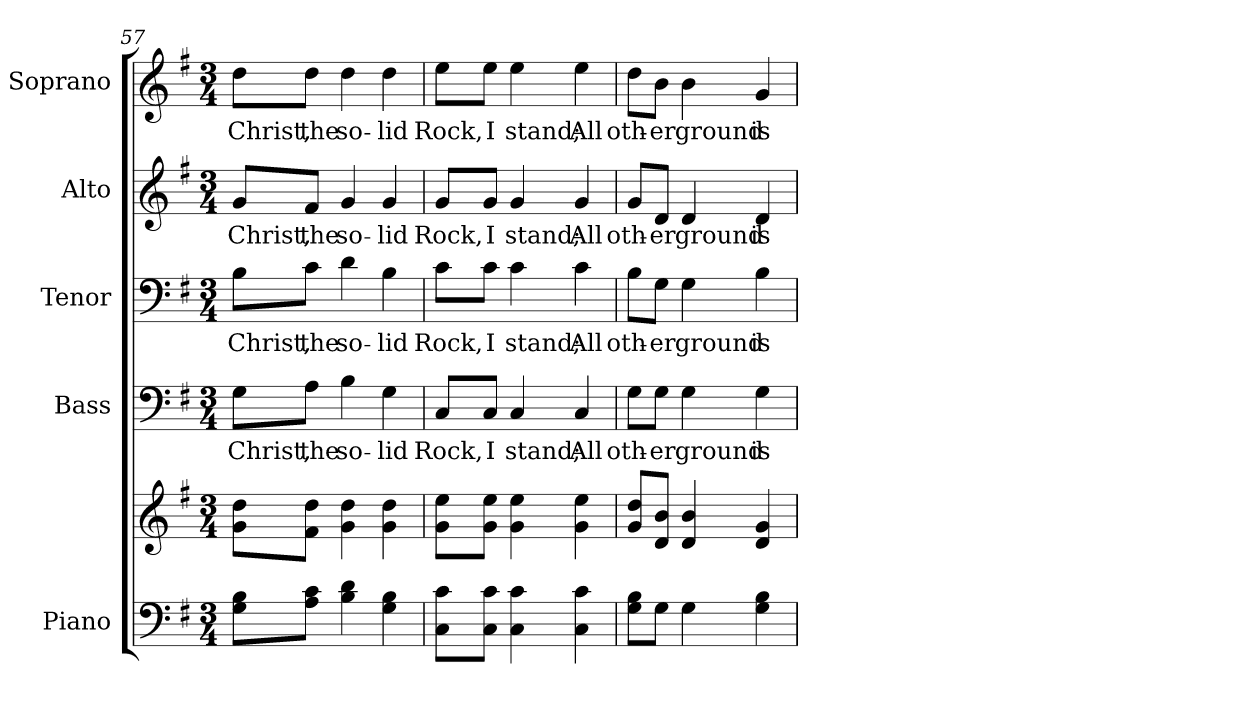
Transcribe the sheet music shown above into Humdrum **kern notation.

**kern	**kern	**kern	**text	**kern	**text	**kern	**text	**kern	**text
*part5	*part5	*part4	*part4	*part3	*part3	*part2	*part2	*part1	*part1
*staff6	*staff5	*staff4	*staff4	*staff3	*staff3	*staff2	*staff2	*staff1	*staff1
*I"Piano	*	*I"Bass	*	*I"Tenor	*	*I"Alto	*	*I"Soprano	*
*I'Pno.	*	*I'B.	*	*I'T.	*	*I'A.	*	*I'S.	*
*clefF4	*clefG2	*clefF4	*	*clefF4	*	*clefG2	*	*clefG2	*
*k[f#]	*k[f#]	*k[f#]	*	*k[f#]	*	*k[f#]	*	*k[f#]	*
*G:	*G:	*G:	*	*G:	*	*G:	*	*G:	*
*M3/4	*M3/4	*M3/4	*	*M3/4	*	*M3/4	*	*M3/4	*
=57	=57	=57	=57	=57	=57	=57	=57	=57	=57
!	!	!	!LO:LY:b:color=#000000	!	!	!	!	!	!
!	!	!	!	!	!LO:LY:b:color=#000000	!	!	!	!
!	!	!	!	!	!	!	!LO:LY:b:color=#000000	!	!
!	!	!	!	!	!	!	!	!	!LO:LY:b:color=#000000
8Gi\ 8Bi\L	8gi\ 8ddi\L	8Gi\L	Christ,	8Bi\L	Christ,	8gi/L	Christ,	8ddi\L	Christ,
!	!	!	!LO:LY:b:color=#000000	!	!	!	!	!	!
!	!	!	!	!	!LO:LY:b:color=#000000	!	!	!	!
!	!	!	!	!	!	!	!LO:LY:b:color=#000000	!	!
!	!	!	!	!	!	!	!	!	!LO:LY:b:color=#000000
8Ai\ 8ci\J	8f#i\ 8ddi\J	8Ai\J	the	8ci\J	the	8f#i/J	the	8ddi\J	the
!	!	!	!LO:LY:b:color=#000000	!	!	!	!	!	!
!	!	!	!	!	!LO:LY:b:color=#000000	!	!	!	!
!	!	!	!	!	!	!	!LO:LY:b:color=#000000	!	!
!	!	!	!	!	!	!	!	!	!LO:LY:b:color=#000000
4Bi\ 4di	4gi\ 4ddi	4Bi\	so-	4di\	so-	4gi/	so-	4ddi\	so-
!	!	!	!LO:LY:b:color=#000000	!	!	!	!	!	!
!	!	!	!	!	!LO:LY:b:color=#000000	!	!	!	!
!	!	!	!	!	!	!	!LO:LY:b:color=#000000	!	!
!	!	!	!	!	!	!	!	!	!LO:LY:b:color=#000000
4Gi\ 4Bi	4gi\ 4ddi	4Gi\	-lid	4Bi\	-lid	4gi/	-lid	4ddi\	-lid
!!LO:PB:g=z
=58	=58	=58	=58	=58	=58	=58	=58	=58	=58
!	!	!	!LO:LY:b:color=#000000	!	!	!	!	!	!
!	!	!	!	!	!LO:LY:b:color=#000000	!	!	!	!
!	!	!	!	!	!	!	!LO:LY:b:color=#000000	!	!
!	!	!	!	!	!	!	!	!	!LO:LY:b:color=#000000
8Ci\ 8ci\L	8gi\ 8eei\L	8Ci/L	Rock,	8ci\L	Rock,	8gi/L	Rock,	8eei\L	Rock,
!	!	!	!LO:LY:b:color=#000000	!	!	!	!	!	!
!	!	!	!	!	!LO:LY:b:color=#000000	!	!	!	!
!	!	!	!	!	!	!	!LO:LY:b:color=#000000	!	!
!	!	!	!	!	!	!	!	!	!LO:LY:b:color=#000000
8Ci\ 8ci\J	8gi\ 8eei\J	8Ci/J	I	8ci\J	I	8gi/J	I	8eei\J	I
!	!	!	!LO:LY:b:color=#000000	!	!	!	!	!	!
!	!	!	!	!	!LO:LY:b:color=#000000	!	!	!	!
!	!	!	!	!	!	!	!LO:LY:b:color=#000000	!	!
!	!	!	!	!	!	!	!	!	!LO:LY:b:color=#000000
4Ci\ 4ci	4gi\ 4eei	4Ci/	stand;	4ci\	stand;	4gi/	stand;	4eei\	stand;
!	!	!	!LO:LY:b:color=#000000	!	!	!	!	!	!
!	!	!	!	!	!LO:LY:b:color=#000000	!	!	!	!
!	!	!	!	!	!	!	!LO:LY:b:color=#000000	!	!
!	!	!	!	!	!	!	!	!	!LO:LY:b:color=#000000
4Ci\ 4ci	4gi\ 4eei	4Ci/	All	4ci\	All	4gi/	All	4eei\	All
=59	=59	=59	=59	=59	=59	=59	=59	=59	=59
!	!	!	!LO:LY:b:color=#000000	!	!	!	!	!	!
!	!	!	!	!	!LO:LY:b:color=#000000	!	!	!	!
!	!	!	!	!	!	!	!LO:LY:b:color=#000000	!	!
!	!	!	!	!	!	!	!	!	!LO:LY:b:color=#000000
8Gi\ 8Bi\L	8gi/ 8ddi/L	8Gi\L	oth-	8Bi\L	oth-	8gi/L	oth-	8ddi\L	oth-
!	!	!	!LO:LY:b:color=#000000	!	!	!	!	!	!
!	!	!	!	!	!LO:LY:b:color=#000000	!	!	!	!
!	!	!	!	!	!	!	!LO:LY:b:color=#000000	!	!
!	!	!	!	!	!	!	!	!	!LO:LY:b:color=#000000
8Gi\J	8di/ 8bi/J	8Gi\J	-er	8Gi\J	-er	8di/J	-er	8bi\J	-er
!	!	!	!LO:LY:b:color=#000000	!	!	!	!	!	!
!	!	!	!	!	!LO:LY:b:color=#000000	!	!	!	!
!	!	!	!	!	!	!	!LO:LY:b:color=#000000	!	!
!	!	!	!	!	!	!	!	!	!LO:LY:b:color=#000000
4Gi\	4di/ 4bi	4Gi\	ground	4Gi\	ground	4di/	ground	4bi\	ground
!	!	!	!LO:LY:b:color=#000000	!	!	!	!	!	!
!	!	!	!	!	!LO:LY:b:color=#000000	!	!	!	!
!	!	!	!	!	!	!	!LO:LY:b:color=#000000	!	!
!	!	!	!	!	!	!	!	!	!LO:LY:b:color=#000000
4Gi\ 4Bi	4di/ 4gi	4Gi\	is	4Bi\	is	4di/	is	4gi/	is
=	=	=	=	=	=	=	=	=	=
*-	*-	*-	*-	*-	*-	*-	*-	*-	*-
